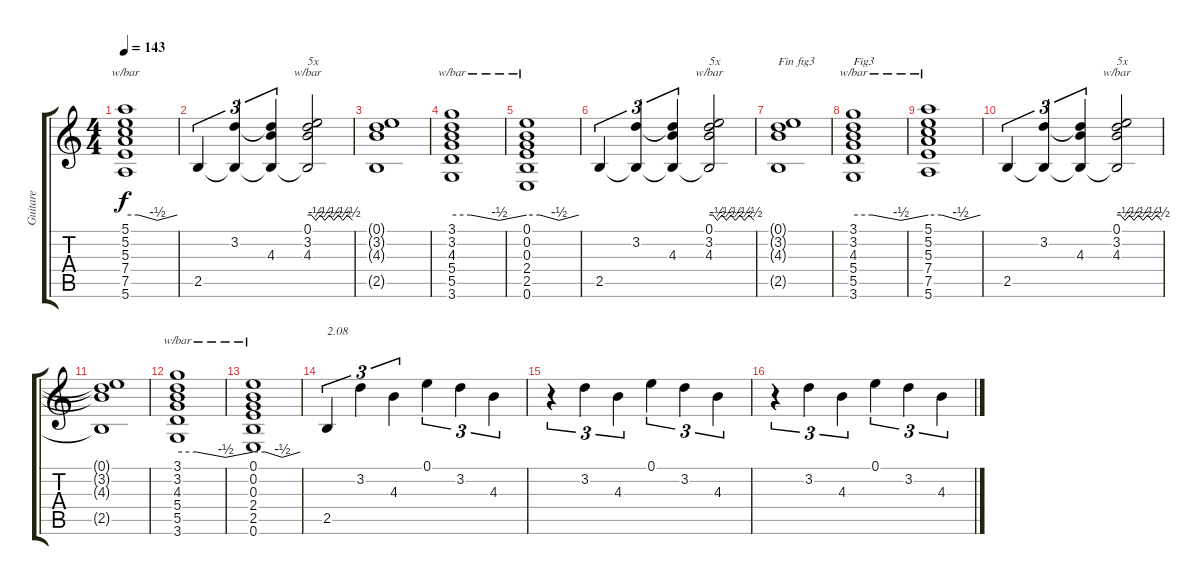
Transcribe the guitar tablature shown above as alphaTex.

\track ("Guitare" "Guitare") {instrument distortionguitar}
\staff {score tabs}
\tuning (E4 B3 G3 D3 A2 E2) {hide}
\ts (4 4)
\tempo 143
\clef g2
\ks c
(5.1 5.2 5.3 7.4 7.5 5.6).1{tbe (custom default 0 0 15 0 37 -2 60 0) dy f} |
2.5.4{tu (3 2)} (3.2 2.5{t}).4{tu (3 2)} (3.2{t} 4.3 2.5{t}).4{tu (3 2)} (0.1 3.2 4.3 2.5{t}).2{tbe (custom default 0 0 5 0 11 -2 17 0 23 -2 29 0 35 -2 41 0 47 -2 53 0 60 -2) txt "5x"} |
(0.1{t} 3.2{t} 4.3{t} 2.5{t}).1 |
(3.1 3.2 4.3 5.4 5.5 3.6).1{tbe (custom default 0 0 15 0 38 -2 60 0)} |
(0.1 0.2 0.3 2.4 2.5 0.6).1{tbe (custom default 0 0 15 0 37 -2 60 0)} |
2.5.4{tu (3 2)} (3.2 2.5{t}).4{tu (3 2)} (3.2{t} 4.3 2.5{t}).4{tu (3 2)} (0.1 3.2 4.3 2.5{t}).2{tbe (custom default 0 0 5 0 11 -2 17 0 23 -2 29 0 35 -2 41 0 47 -2 53 0 60 -2) txt "5x"} |
(0.1{t} 3.2{t} 4.3{t} 2.5{t}).1{txt "Fin fig3"} |
(3.1 3.2 4.3 5.4 5.5 3.6).1{tbe (custom default 0 0 15 0 38 -2 60 0) txt "Fig3"} |
(5.1 5.2 5.3 7.4 7.5 5.6).1{tbe (custom default 0 0 15 0 37 -2 60 0)} |
2.5.4{tu (3 2)} (3.2 2.5{t}).4{tu (3 2)} (3.2{t} 4.3 2.5{t}).4{tu (3 2)} (0.1 3.2 4.3 2.5{t}).2{tbe (custom default 0 0 5 0 11 -2 17 0 23 -2 29 0 35 -2 41 0 47 -2 53 0 60 -2) txt "5x"} |
(0.1{t} 3.2{t} 4.3{t} 2.5{t}).1 |
(3.1 3.2 4.3 5.4 5.5 3.6).1{tbe (custom default 0 0 15 0 38 -2 60 0)} |
(0.1 0.2 0.3 2.4 2.5 0.6).1{tbe (custom default 0 0 15 0 37 -2 60 0)} |
2.5.4{tu (3 2) txt "2.08"} 3.2.4{tu (3 2)} 4.3.4{tu (3 2)} 0.1.4{tu (3 2)} 3.2.4{tu (3 2)} 4.3.4{tu (3 2)} |
r.4{tu (3 2)} 3.2.4{tu (3 2)} 4.3.4{tu (3 2)} 0.1.4{tu (3 2)} 3.2.4{tu (3 2)} 4.3.4{tu (3 2)} |
r.4{tu (3 2)} 3.2.4{tu (3 2)} 4.3.4{tu (3 2)} 0.1.4{tu (3 2)} 3.2.4{tu (3 2)} 4.3.4{tu (3 2)}
